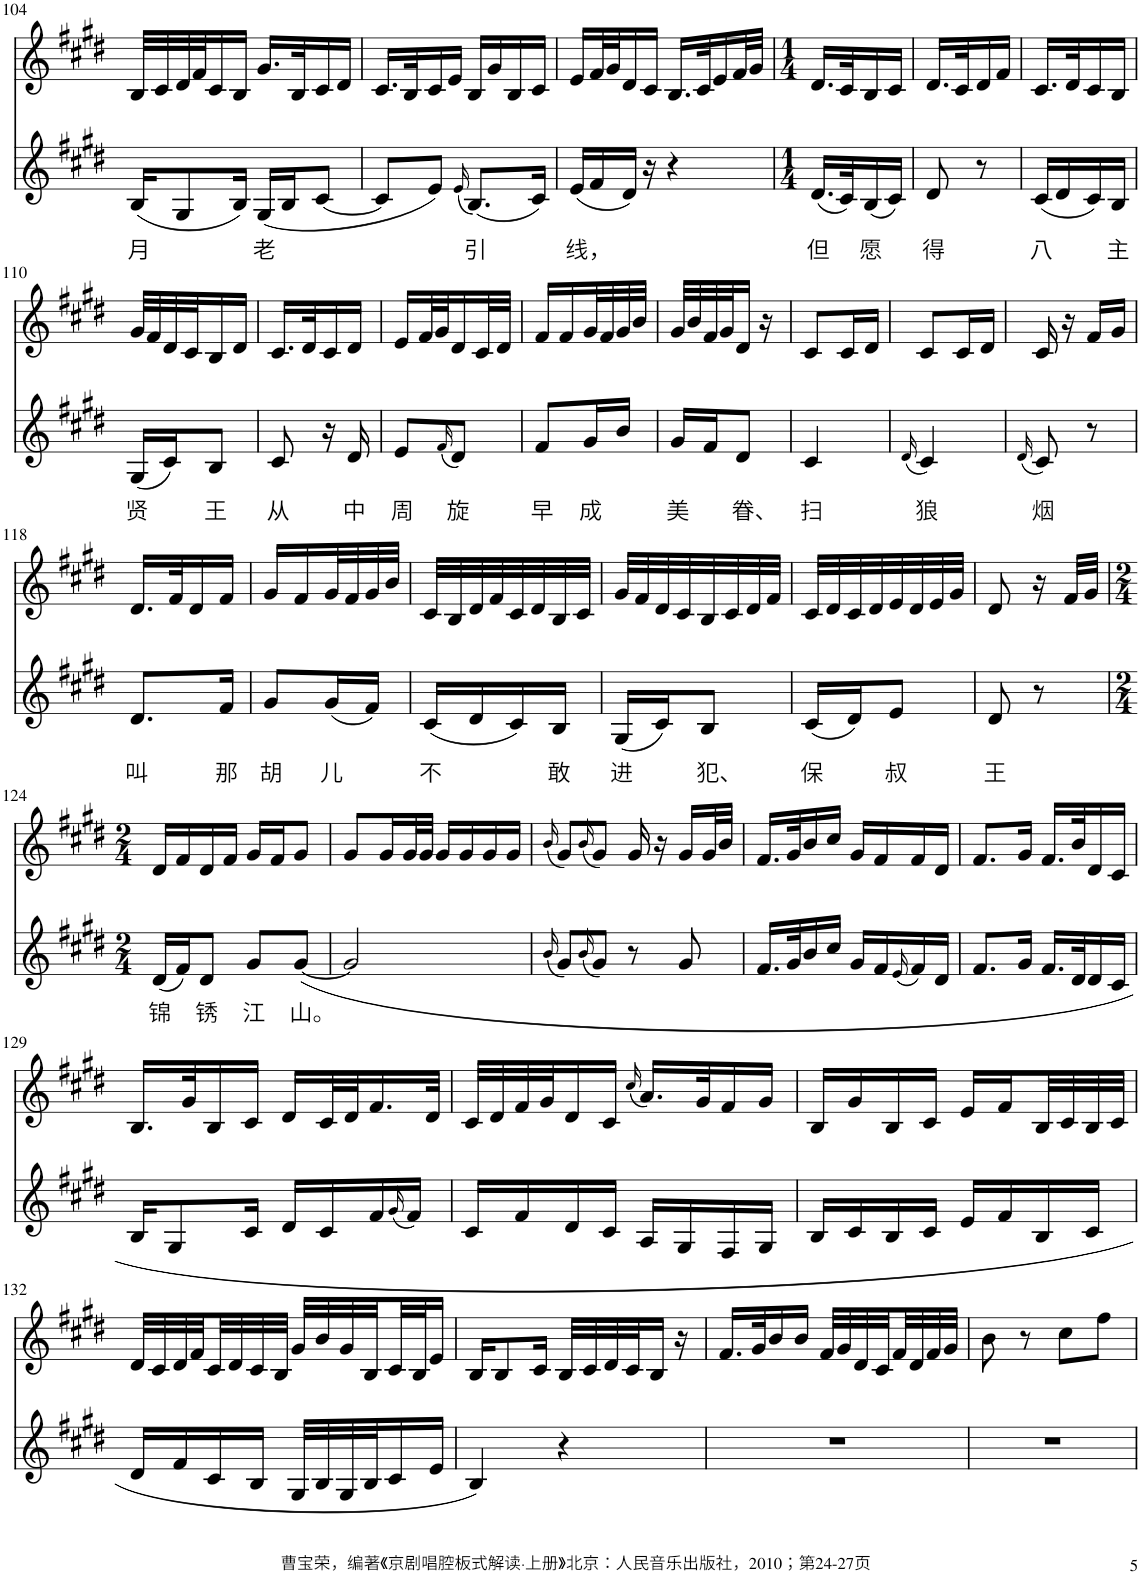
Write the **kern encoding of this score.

**kern	**text	**kern
*part2	*part2	*part1
*staff2	*staff2	*staff1
*I"Piano	*	*I"Piano
*I'Pno	*	*I'Pno
!!LO:PB:g=z
*clefG2	*	*clefG2
*k[f#c#g#d#]	*	*k[f#c#g#d#]
*M2/4	*	*M2/4
=104	=104	=104
!	!LO:LY:b	!
(16B/KL	月	32B/LLL
.	.	32c#/
8G#/	.	32d#/
.	.	32f#/J
.	.	16c#/
16B/Jk)	.	16B/JJ
!	!LO:LY:b	!
(16G#/LL	老	16.g#/LL
16B/J	.	.
.	.	32B/K
[8c#/J	.	16c#/
.	.	16d#/JJ
=105	=105	=105
8c#/L]	.	16.c#/LL
.	.	32B/K
8e/J)	.	16c#/
.	.	16e/JJ
(16qe/	.	.
!	!LO:LY:b	!
(8.B/L)	引	16B/LL
.	.	16g#/
.	.	16B/
16c#/Jk)	.	16c#/JJ
=106	=106	=106
!	!LO:LY:b	!
(16e/LL	线，	16e/LL
16f#/	.	32f#/L
.	.	32g#/J
16d#/JJ)	.	16d#/
16r	.	16c#/JJ
4r	.	16.B/LL
.	.	32c#/K
.	.	16e/
.	.	32f#/L
.	.	32g#/JJJ
=107	=107	=107
*M1/4	*	*M1/4
!	!LO:LY:b	!
(16.d#/LL	但	16.d#/LL
32c#/K)	.	32c#/K
!	!LO:LY:b	!
(16B/	愿	16B/
16c#/JJ)	.	16c#/JJ
=108	=108	=108
!	!LO:LY:b	!
8d#/	得	16.d#/LL
.	.	32c#/K
8r	.	16d#/
.	.	16f#/JJ
=109	=109	=109
!	!LO:LY:b	!
(16c#/LL	八	16.c#/LL
16d#/	.	.
.	.	32d#/K
16c#/)	.	16c#/
!	!LO:LY:b	!
16B/JJ	主	16B/JJ
!!LO:LB:g=z
=110	=110	=110
!	!LO:LY:b	!
(16G#/LL	贤	32g#/LLL
.	.	32f#/
16c#/J)	.	32d#/
.	.	32c#/J
!	!LO:LY:b	!
8B/J	王	16B/
.	.	16d#/JJ
=111	=111	=111
!	!LO:LY:b	!
8c#/	从	16.c#/LL
.	.	32d#/K
16r	.	16c#/
!	!LO:LY:b	!
16d#/	中	16d#/JJ
=112	=112	=112
!	!LO:LY:b	!
8e/L	周	16e/LL
.	.	32f#/L
.	.	32g#/J
(16qf#/	.	.
!	!LO:LY:b	!
8d#/J)	旋	16d#/
.	.	32c#/L
.	.	32d#/JJJ
=113	=113	=113
!	!LO:LY:b	!
8f#/L	早	16f#/LL
.	.	16f#/
!	!LO:LY:b	!
16g#/L	成	32g#/L
.	.	32f#/
16b/JJ	.	32g#/
.	.	32b/JJJ
=114	=114	=114
!	!LO:LY:b	!
16g#/LL	美	32g#/LLL
.	.	32b/
16f#/J	.	32f#/
.	.	32g#/J
!	!LO:LY:b	!
8d#/J	眷、	16d#/JJ
.	.	16r
=115	=115	=115
!	!LO:LY:b	!
4c#/	扫	8c#/L
.	.	16c#/L
.	.	16d#/JJ
=116	=116	=116
(16qd#/	.	.
!	!LO:LY:b	!
4c#/)	狼	8c#/L
.	.	16c#/L
.	.	16d#/JJ
=117	=117	=117
(16qd#/	.	.
!	!LO:LY:b	!
8c#/)	烟	16c#/
.	.	16r
8r	.	16f#/LL
.	.	16g#/JJ
!!LO:LB:g=z
=118	=118	=118
!	!LO:LY:b	!
8.d#/L	叫	16.d#/LL
.	.	32f#/K
.	.	16d#/
!	!LO:LY:b	!
16f#/Jk	那	16f#/JJ
=119	=119	=119
!	!LO:LY:b	!
8g#/L	胡	16g#/LL
.	.	16f#/
!	!LO:LY:b	!
(16g#/L	儿	32g#/L
.	.	32f#/
16f#/JJ)	.	32g#/
.	.	32b/JJJ
=120	=120	=120
!	!LO:LY:b	!
(16c#/LL	不	32c#/LLL
.	.	32B/
16d#/	.	32d#/
.	.	32f#/
16c#/)	.	32c#/
.	.	32d#/
!	!LO:LY:b	!
16B/JJ	敢	32B/
.	.	32c#/JJJ
=121	=121	=121
!	!LO:LY:b	!
(16G#/LL	进	32g#/LLL
.	.	32f#/
16c#/J)	.	32d#/
.	.	32c#/
!	!LO:LY:b	!
8B/J	犯、	32B/
.	.	32c#/
.	.	32d#/
.	.	32f#/JJJ
=122	=122	=122
!	!LO:LY:b	!
(16c#/LL	保	32c#/LLL
.	.	32d#/
16d#/J)	.	32c#/
.	.	32d#/
!	!LO:LY:b	!
8e/J	叔	32e/
.	.	32d#/
.	.	32e/
.	.	32g#/JJJ
=123	=123	=123
!	!LO:LY:b	!
8d#/	王	8d#/
8r	.	16r
.	.	32f#/LLL
.	.	32g#/JJJ
!!LO:LB:g=z
=124	=124	=124
*M2/4	*	*M2/4
!	!LO:LY:b	!
(16d#/LL	锦	16d#/LL
16f#/J)	.	16f#/
!	!LO:LY:b	!
8d#/J	锈	16d#/
.	.	16f#/JJ
!	!LO:LY:b	!
8g#/L	江	16g#/LL
.	.	16f#/J
!	!LO:LY:b	!
([8g#/J	山。	8g#/J
=125	=125	=125
2g#/]	.	8g#/L
.	.	16g#/L
.	.	32g#/L
.	.	32g#/JJJ
.	.	16g#/LL
.	.	16g#/
.	.	16g#/
.	.	16g#/JJ
=126	=126	=126
(16qb/	.	(16qb/
8g#/L)	.	8g#/L)
(16qb/	.	(16qb/
8g#/J)	.	8g#/J)
8r	.	16g#/
.	.	16r
8g#/	.	16g#/LL
.	.	32g#/L
.	.	32b/JJJ
=127	=127	=127
16.f#/LL	.	16.f#/LL
32g#/K	.	32g#/K
16b/	.	16b/
16cc#/JJ	.	16cc#/JJ
16g#/LL	.	16g#/LL
16f#/	.	16f#/
(16qe/	.	.
16f#/)	.	16f#/
16d#/JJ	.	16d#/JJ
=128	=128	=128
8.f#/L	.	8.f#/L
16g#/Jk	.	16g#/Jk
16.f#/LL	.	16.f#/LL
32d#/K	.	32b/K
16d#/	.	16d#/
16c#/JJ	.	16c#/JJ
!!LO:LB:g=z
=129	=129	=129
16B/KL	.	16.B/LL
8G#/	.	.
.	.	32g#/K
.	.	16B/
16c#/Jk	.	16c#/JJ
16d#/LL	.	16d#/LL
16c#/	.	32c#/L
.	.	32d#/J
16f#/	.	16.f#/
(16qg#/	.	.
16f#/JJ)	.	.
.	.	32d#/JJk
=130	=130	=130
16c#/LL	.	32c#/LLL
.	.	32d#/
16f#/	.	32f#/
.	.	32g#/J
16d#/	.	16d#/
16c#/JJ	.	16c#/JJ
.	.	(16qcc#/
16A/LL	.	16.a/LL)
16G#/	.	.
.	.	32g#/K
16F#/	.	16f#/
16G#/JJ	.	16g#/JJ
=131	=131	=131
16B/LL	.	16B/LL
16c#/	.	16g#/
16B/	.	16B/
16c#/JJ	.	16c#/JJ
16e/LL	.	16e/LL
16f#/	.	16f#/
16B/	.	32B/L
.	.	32c#/
16c#/JJ	.	32B/
.	.	32c#/JJJ
!!LO:LB:g=z
=132	=132	=132
16d#/LL	.	32d#/LLL
.	.	32c#/
16f#/	.	32d#/
.	.	32f#/
16c#/	.	32c#/
.	.	32d#/
16B/JJ	.	32c#/
.	.	32B/JJJ
32G#/LLL	.	32g#/LLL
32B/	.	32b/
32G#/	.	32g#/
32B/J	.	32B/
16c#/	.	32c#/
.	.	32B/J
16e/JJ	.	16e/JJ
=133	=133	=133
4B/)	.	16B/KL
.	.	8B/
.	.	16c#/Jk
4r	.	32B/LLL
.	.	32c#/
.	.	32d#/
.	.	32c#/J
.	.	16B/JJ
.	.	16r
=134	=134	=134
2r	.	16.f#/LL
.	.	32g#/K
.	.	16b/
.	.	16b/JJ
.	.	32f#/LLL
.	.	32g#/
.	.	32d#/
.	.	32c#/
.	.	32f#/
.	.	32d#/
.	.	32f#/
.	.	32g#/JJJ
=135	=135	=135
2r	.	8b\
.	.	8r
.	.	8cc#\L
.	.	8ff#\J
=	=	=
*-	*-	*-
